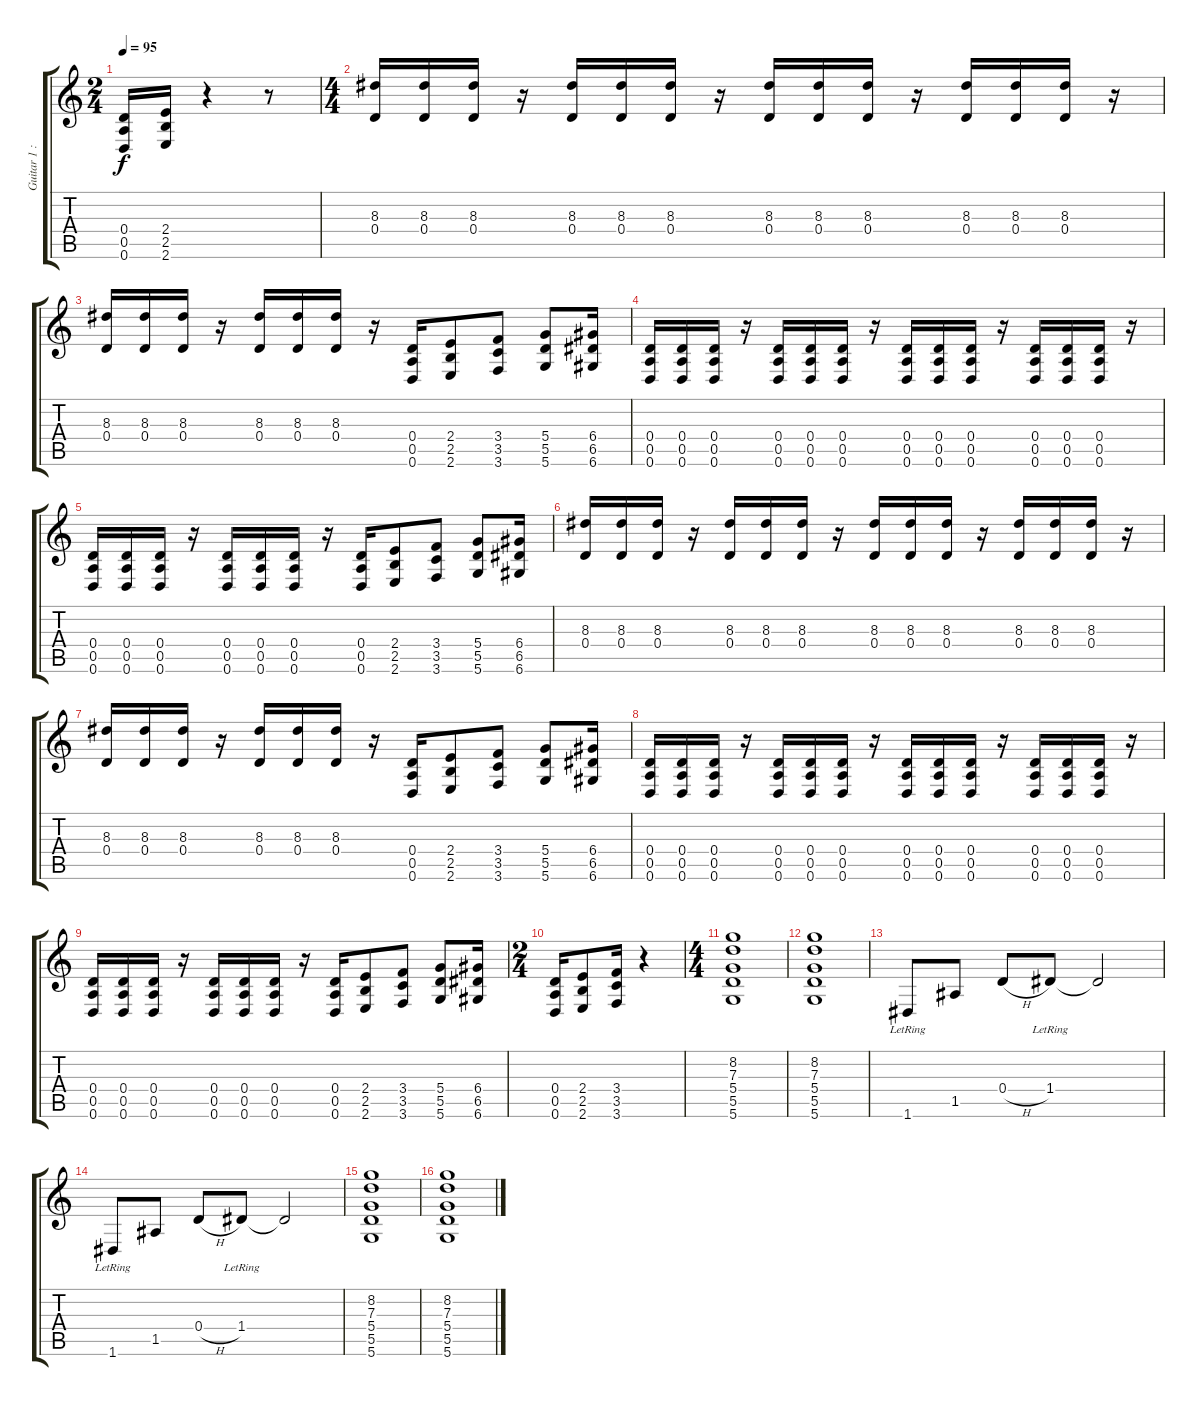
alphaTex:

\track ("Guitar 1 : Justin Beck" "Guitar 1 :") {instrument distortionguitar}
\staff {score tabs}
\tuning (E4 B3 G3 D3 A2 D2) {hide}
\ts (2 4)
\tempo 95
\clef g2
\ks c
(0.4 0.5 0.6).16{dy f instrument distortionguitar} (2.4 2.5 2.6).16 r.4 r.8 |
\ts (4 4)
(8.3 0.4).16 (8.3 0.4).16 (8.3 0.4).16 r.16 (8.3 0.4).16 (8.3 0.4).16 (8.3 0.4).16 r.16 (8.3 0.4).16 (8.3 0.4).16 (8.3 0.4).16 r.16 (8.3 0.4).16 (8.3 0.4).16 (8.3 0.4).16 r.16 |
(8.3 0.4).16 (8.3 0.4).16 (8.3 0.4).16 r.16 (8.3 0.4).16 (8.3 0.4).16 (8.3 0.4).16 r.16 (0.4 0.5 0.6).16 (2.4 2.5 2.6).8 (3.4 3.5 3.6).8 (5.4 5.5 5.6).8 (6.4 6.5 6.6).16 |
(0.4 0.5 0.6).16 (0.4 0.5 0.6).16 (0.4 0.5 0.6).16 r.16 (0.4 0.5 0.6).16 (0.4 0.5 0.6).16 (0.4 0.5 0.6).16 r.16 (0.4 0.5 0.6).16 (0.4 0.5 0.6).16 (0.4 0.5 0.6).16 r.16 (0.4 0.5 0.6).16 (0.4 0.5 0.6).16 (0.4 0.5 0.6).16 r.16 |
(0.4 0.5 0.6).16 (0.4 0.5 0.6).16 (0.4 0.5 0.6).16 r.16 (0.4 0.5 0.6).16 (0.4 0.5 0.6).16 (0.4 0.5 0.6).16 r.16 (0.4 0.5 0.6).16 (2.4 2.5 2.6).8 (3.4 3.5 3.6).8 (5.4 5.5 5.6).8 (6.4 6.5 6.6).16 |
(8.3 0.4).16 (8.3 0.4).16 (8.3 0.4).16 r.16 (8.3 0.4).16 (8.3 0.4).16 (8.3 0.4).16 r.16 (8.3 0.4).16 (8.3 0.4).16 (8.3 0.4).16 r.16 (8.3 0.4).16 (8.3 0.4).16 (8.3 0.4).16 r.16 |
(8.3 0.4).16 (8.3 0.4).16 (8.3 0.4).16 r.16 (8.3 0.4).16 (8.3 0.4).16 (8.3 0.4).16 r.16 (0.4 0.5 0.6).16 (2.4 2.5 2.6).8 (3.4 3.5 3.6).8 (5.4 5.5 5.6).8 (6.4 6.5 6.6).16 |
(0.4 0.5 0.6).16 (0.4 0.5 0.6).16 (0.4 0.5 0.6).16 r.16 (0.4 0.5 0.6).16 (0.4 0.5 0.6).16 (0.4 0.5 0.6).16 r.16 (0.4 0.5 0.6).16 (0.4 0.5 0.6).16 (0.4 0.5 0.6).16 r.16 (0.4 0.5 0.6).16 (0.4 0.5 0.6).16 (0.4 0.5 0.6).16 r.16 |
(0.4 0.5 0.6).16 (0.4 0.5 0.6).16 (0.4 0.5 0.6).16 r.16 (0.4 0.5 0.6).16 (0.4 0.5 0.6).16 (0.4 0.5 0.6).16 r.16 (0.4 0.5 0.6).16 (2.4 2.5 2.6).8 (3.4 3.5 3.6).8 (5.4 5.5 5.6).8 (6.4 6.5 6.6).16 |
\ts (2 4)
(0.4 0.5 0.6).16 (2.4 2.5 2.6).8 (3.4 3.5 3.6).16 r.4 |
\ts (4 4)
(8.2 7.3 5.4 5.5 5.6).1{instrument overdrivenguitar} |
(8.2 7.3 5.4 5.5 5.6).1 |
1.6{lr}.8 1.5.8 0.4{h}.8 1.4{lr}.8 1.4{t}.2 |
1.6{lr}.8 1.5.8 0.4{h}.8 1.4{lr}.8 1.4{t}.2 |
(8.2 7.3 5.4 5.5 5.6).1{instrument overdrivenguitar} |
(8.2 7.3 5.4 5.5 5.6).1
